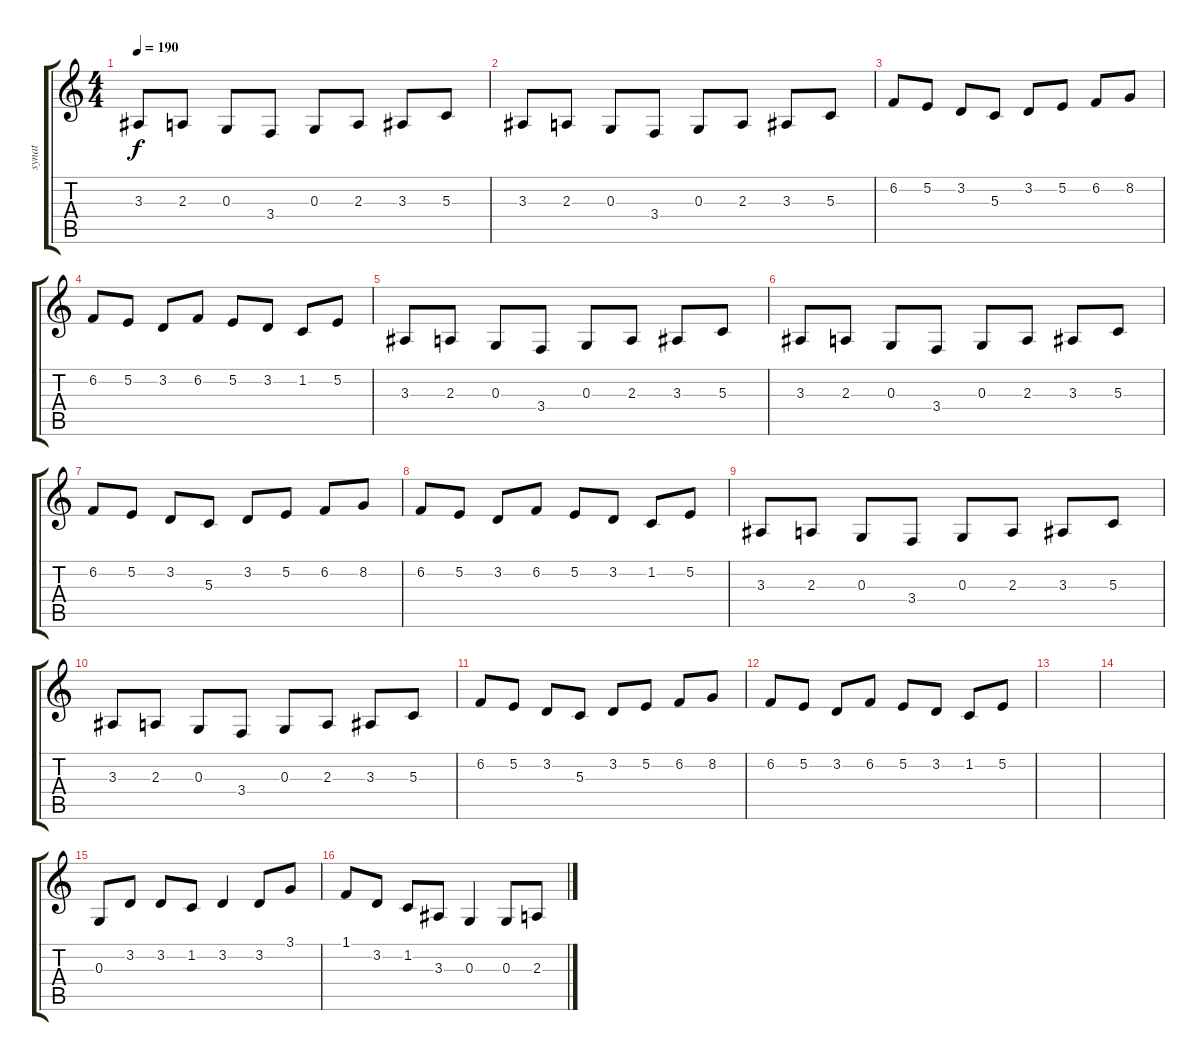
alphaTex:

\track ("synat" "synat") {instrument lead5charang}
\staff {score tabs}
\tuning (E4 B3 G3 D3 A2 E2) {hide}
\ts (4 4)
\tempo 190
\clef g2
\ks c
3.3.8{dy f} 2.3.8 0.3.8 3.4.8 0.3.8 2.3.8 3.3.8 5.3.8 |
3.3.8 2.3.8 0.3.8 3.4.8 0.3.8 2.3.8 3.3.8 5.3.8 |
6.2.8 5.2.8 3.2.8 5.3.8 3.2.8 5.2.8 6.2.8 8.2.8 |
6.2.8 5.2.8 3.2.8 6.2.8 5.2.8 3.2.8 1.2.8 5.2.8 |
3.3.8 2.3.8 0.3.8 3.4.8 0.3.8 2.3.8 3.3.8 5.3.8 |
3.3.8 2.3.8 0.3.8 3.4.8 0.3.8 2.3.8 3.3.8 5.3.8 |
6.2.8 5.2.8 3.2.8 5.3.8 3.2.8 5.2.8 6.2.8 8.2.8 |
6.2.8 5.2.8 3.2.8 6.2.8 5.2.8 3.2.8 1.2.8 5.2.8 |
3.3.8 2.3.8 0.3.8 3.4.8 0.3.8 2.3.8 3.3.8 5.3.8 |
3.3.8 2.3.8 0.3.8 3.4.8 0.3.8 2.3.8 3.3.8 5.3.8 |
6.2.8 5.2.8 3.2.8 5.3.8 3.2.8 5.2.8 6.2.8 8.2.8 |
6.2.8 5.2.8 3.2.8 6.2.8 5.2.8 3.2.8 1.2.8 5.2.8 |
|
|
0.3.8 3.2.8 3.2.8 1.2.8 3.2.4 3.2.8 3.1.8 |
1.1.8 3.2.8 1.2.8 3.3.8 0.3.4 0.3.8 2.3.8
